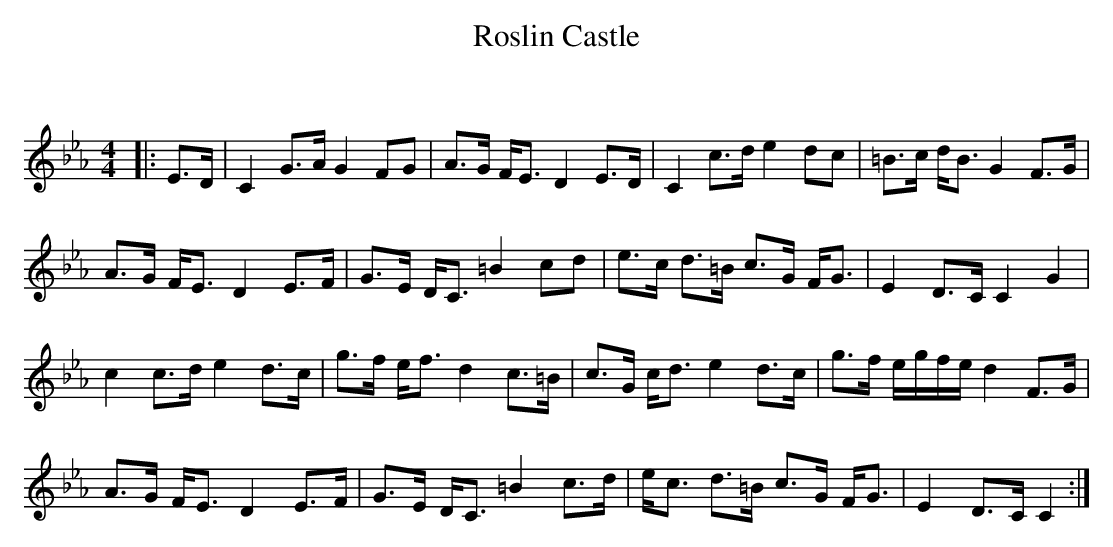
X:1
T: Roslin Castle
C:
Q: 128
K:Cm
M:4/4
L:1/16
|:E3D|C4 G3A G4 F2G2|A3G FE3 D4 E3D|C4 c3d e4 d2c2|=B3c dB3 G4 F3G|
A3G FE3 D4 E3F|G3E DC3 =B4 c2d2|e3c d3=B c3G FG3|E4 D3C C4 G4|
c4 c3d e4 d3c|g3f ef3 d4 c3=B|c3G cd3 e4 d3c|g3f egfe d4 F3G|
A3G FE3 D4 E3F|G3E DC3 =B4 c3d|ec3 d3=B c3G FG3|E4 D3C C4:|
